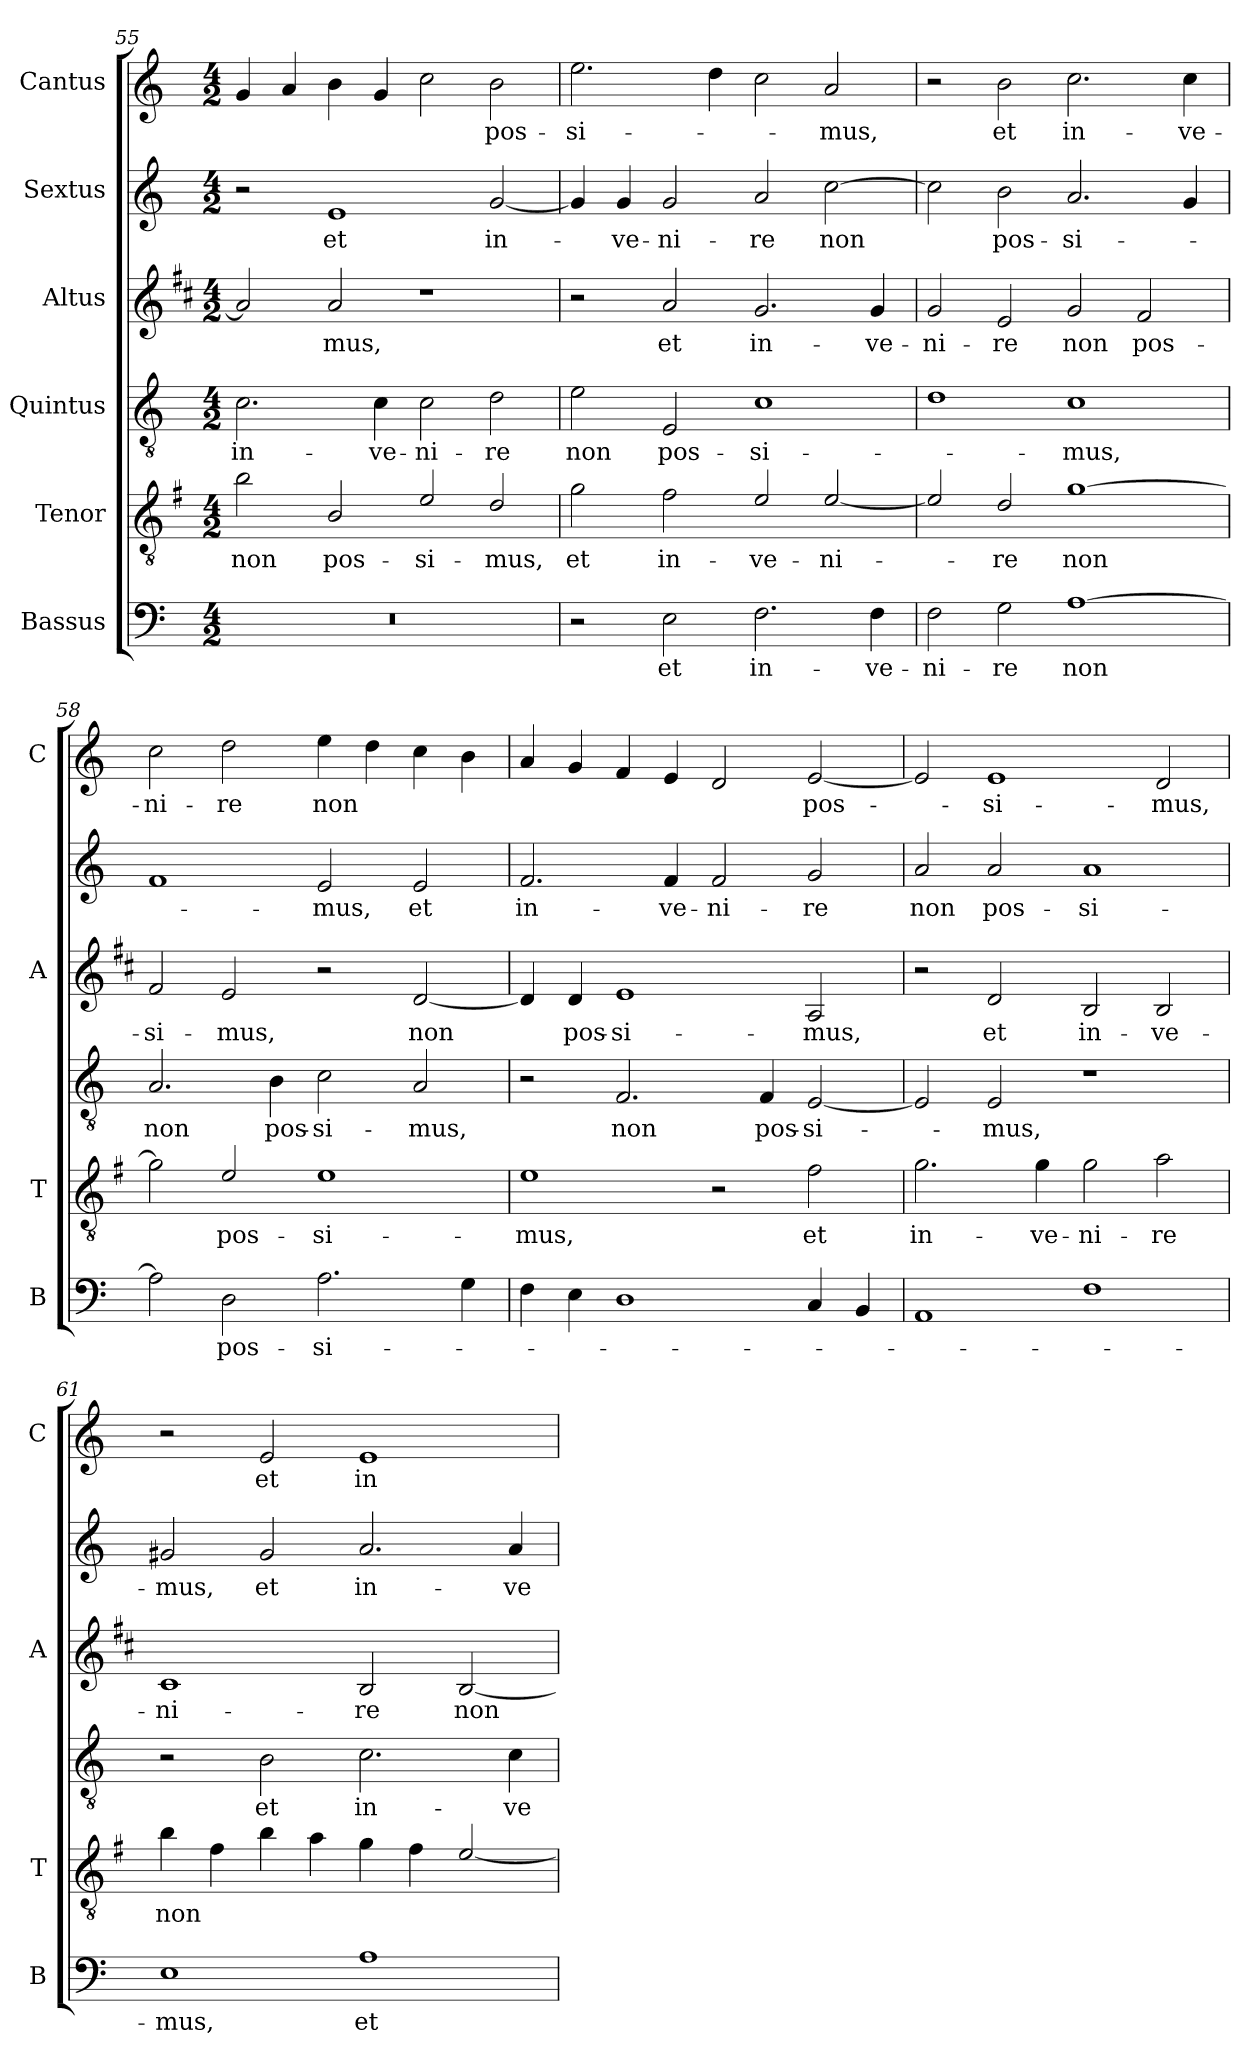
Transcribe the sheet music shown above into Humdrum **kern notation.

**kern	**text	**kern	**text	**kern	**text	**kern	**text	**kern	**text	**kern	**text
*part6	*part6	*part5	*part5	*part4	*part4	*part3	*part3	*part2	*part2	*part1	*part1
*staff6	*staff6	*staff5	*staff5	*staff4	*staff4	*staff3	*staff3	*staff2	*staff2	*staff1	*staff1
*I"Bassus	*	*I"Tenor	*	*I"Quintus	*	*I"Altus	*	*I"Sextus	*	*I"Cantus	*
*I'B	*	*I'T	*	*	*	*I'A	*	*	*	*I'C	*
*clefF4	*	*clefGv2	*	*clefGv2	*	*clefG2	*	*clefG2	*	*clefG2	*
*	*	*ITrd4c7	*	*	*	*ITrd1c2	*	*	*	*	*
*k[]	*	*k[]	*	*k[]	*	*k[]	*	*k[]	*	*k[]	*
*C:	*	*C:	*	*C:	*	*C:	*	*C:	*	*C:	*
*M4/2	*	*M4/2	*	*M4/2	*	*M4/2	*	*M4/2	*	*M4/2	*
=55	=55	=55	=55	=55	=55	=55	=55	=55	=55	=55	=55
!	!	!	!LO:LY:b	!	!LO:LY:b	!	!	!	!	!	!
0r	.	2e\	non	2.c\	in-	2g/]	.	2r	.	4g/	.
.	.	.	.	.	.	.	.	.	.	4a/	.
!	!	!	!LO:LY:b	!	!	!	!LO:LY:b	!	!LO:LY:b	!	!
.	.	2E/	pos-	.	.	2g/	-mus,	1e	et	4b\	.
!	!	!	!	!	!LO:LY:b	!	!	!	!	!	!
.	.	.	.	4c\	-ve-	.	.	.	.	4g/	.
!	!	!	!LO:LY:b	!	!LO:LY:b	!	!	!	!	!	!
.	.	2A/	-si-	2c\	-ni-	1r	.	.	.	2cc\	.
!	!	!	!LO:LY:b	!	!LO:LY:b	!	!	!	!LO:LY:b	!	!LO:LY:b
.	.	2G/	-mus,	2d\	-re	.	.	[2g/	in-	2b\	pos-
=56	=56	=56	=56	=56	=56	=56	=56	=56	=56	=56	=56
!	!	!	!LO:LY:b	!	!LO:LY:b	!	!	!	!	!	!LO:LY:b
2r	.	2c\	et	2e\	non	2r	.	4g/]	.	2.ee\	-si-
!	!	!	!	!	!	!	!	!	!LO:LY:b	!	!
.	.	.	.	.	.	.	.	4g/	-ve-	.	.
!	!LO:LY:b	!	!LO:LY:b	!	!LO:LY:b	!	!LO:LY:b	!	!LO:LY:b	!	!
2E\	et	2B\	in-	2E/	pos-	2g/	et	2g/	-ni-	.	.
.	.	.	.	.	.	.	.	.	.	4dd\	.
!	!LO:LY:b	!	!LO:LY:b	!	!LO:LY:b	!	!LO:LY:b	!	!LO:LY:b	!	!
2.F\	in-	2A/	-ve-	1c	-si-	2.f/	in-	2a/	-re	2cc\	.
!	!	!	!LO:LY:b	!	!	!	!	!	!LO:LY:b	!	!LO:LY:b
.	.	[2A/	-ni-	.	.	.	.	[2cc\	non	2a/	-mus,
!	!LO:LY:b	!	!	!	!	!	!LO:LY:b	!	!	!	!
4F\	-ve-	.	.	.	.	4f/	-ve-	.	.	.	.
=57	=57	=57	=57	=57	=57	=57	=57	=57	=57	=57	=57
!	!LO:LY:b	!	!	!	!	!	!LO:LY:b	!	!	!	!
2F\	-ni-	2A/]	.	1d	.	2f/	-ni-	2cc\]	.	2r	.
!	!LO:LY:b	!	!LO:LY:b	!	!	!	!LO:LY:b	!	!LO:LY:b	!	!LO:LY:b
2G\	-re	2G/	-re	.	.	2d/	-re	2b\	pos-	2b\	et
!	!LO:LY:b	!	!LO:LY:b	!	!LO:LY:b	!	!LO:LY:b	!	!LO:LY:b	!	!LO:LY:b
[1A	non	[1c	non	1c	-mus,	2f/	non	2.a/	-si-	2.cc\	in-
!	!	!	!	!	!	!	!LO:LY:b	!	!	!	!
.	.	.	.	.	.	2e/	pos-	.	.	.	.
!	!	!	!	!	!	!	!	!	!	!	!LO:LY:b
.	.	.	.	.	.	.	.	4g/	.	4cc\	-ve-
=58	=58	=58	=58	=58	=58	=58	=58	=58	=58	=58	=58
!	!	!	!	!	!LO:LY:b	!	!LO:LY:b	!	!	!	!LO:LY:b
2A\]	.	2c\]	.	2.A/	non	2e/	-si-	1f	.	2cc\	-ni-
!	!LO:LY:b	!	!LO:LY:b	!	!	!	!LO:LY:b	!	!	!	!LO:LY:b
2D\	pos-	2A/	pos-	.	.	2d/	-mus,	.	.	2dd\	-re
!	!	!	!	!	!LO:LY:b	!	!	!	!	!	!
.	.	.	.	4B\	pos-	.	.	.	.	.	.
!	!LO:LY:b	!	!LO:LY:b	!	!LO:LY:b	!	!	!	!LO:LY:b	!	!LO:LY:b
2.A\	-si-	1A	-si-	2c\	-si-	2r	.	2e/	-mus,	4ee\	non
.	.	.	.	.	.	.	.	.	.	4dd\	.
!	!	!	!	!	!LO:LY:b	!	!LO:LY:b	!	!LO:LY:b	!	!
.	.	.	.	2A/	-mus,	[2c/	non	2e/	et	4cc\	.
4G\	.	.	.	.	.	.	.	.	.	4b\	.
!!LO:LB:g=z
=59	=59	=59	=59	=59	=59	=59	=59	=59	=59	=59	=59
!	!	!	!LO:LY:b	!	!	!	!	!	!LO:LY:b	!	!
4F\	.	1A	-mus,	2r	.	4c/]	.	2.f/	in-	4a/	.
!	!	!	!	!	!	!	!LO:LY:b	!	!	!	!
4E\	.	.	.	.	.	4c/	pos-	.	.	4g/	.
!	!	!	!	!	!LO:LY:b	!	!LO:LY:b	!	!	!	!
1D	.	.	.	2.F/	non	1d	-si-	.	.	4f/	.
!	!	!	!	!	!	!	!	!	!LO:LY:b	!	!
.	.	.	.	.	.	.	.	4f/	-ve-	4e/	.
!	!	!	!	!	!	!	!	!	!LO:LY:b	!	!
.	.	2r	.	.	.	.	.	2f/	-ni-	2d/	.
!	!	!	!	!	!LO:LY:b	!	!	!	!	!	!
.	.	.	.	4F/	pos-	.	.	.	.	.	.
!	!	!	!LO:LY:b	!	!LO:LY:b	!	!LO:LY:b	!	!LO:LY:b	!	!LO:LY:b
4C/	.	2B\	et	[2E/	-si-	2G/	-mus,	2g/	-re	[2e/	pos-
4BB/	.	.	.	.	.	.	.	.	.	.	.
=60	=60	=60	=60	=60	=60	=60	=60	=60	=60	=60	=60
!	!	!	!LO:LY:b	!	!	!	!	!	!LO:LY:b	!	!
1AA	.	2.c\	in-	2E/]	.	2r	.	2a/	non	2e/]	.
!	!	!	!	!	!LO:LY:b	!	!LO:LY:b	!	!LO:LY:b	!	!LO:LY:b
.	.	.	.	2E/	-mus,	2c/	et	2a/	pos-	1e	-si-
!	!	!	!LO:LY:b	!	!	!	!	!	!	!	!
.	.	4c\	-ve-	.	.	.	.	.	.	.	.
!	!	!	!LO:LY:b	!	!	!	!LO:LY:b	!	!LO:LY:b	!	!
1F	.	2c\	-ni-	1r	.	2A/	in-	1a	-si-	.	.
!	!	!	!LO:LY:b	!	!	!	!LO:LY:b	!	!	!	!LO:LY:b
.	.	2d\	-re	.	.	2A/	-ve-	.	.	2d/	-mus,
=61	=61	=61	=61	=61	=61	=61	=61	=61	=61	=61	=61
!	!LO:LY:b	!	!LO:LY:b	!	!	!	!LO:LY:b	!	!LO:LY:b	!	!
1E	-mus,	4e\	non	2r	.	1B	-ni-	2g#X/	-mus,	2r	.
.	.	4B\	.	.	.	.	.	.	.	.	.
!	!	!	!	!	!LO:LY:b	!	!	!	!LO:LY:b	!	!LO:LY:b
.	.	4e\	.	2B\	et	.	.	2g#/	et	2e/	et
.	.	4d\	.	.	.	.	.	.	.	.	.
!	!LO:LY:b	!	!	!	!LO:LY:b	!	!LO:LY:b	!	!LO:LY:b	!	!LO:LY:b
1A	et	4c\	.	2.c\	in-	2A/	-re	2.a/	in-	1e	in-
.	.	4B\	.	.	.	.	.	.	.	.	.
!	!	!	!	!	!	!	!LO:LY:b	!	!	!	!
.	.	[2A/	.	.	.	[2A/	non	.	.	.	.
!	!	!	!	!	!LO:LY:b	!	!	!	!LO:LY:b	!	!
.	.	.	.	4c\	-ve-	.	.	4a/	-ve-	.	.
=	=	=	=	=	=	=	=	=	=	=	=
*-	*-	*-	*-	*-	*-	*-	*-	*-	*-	*-	*-
